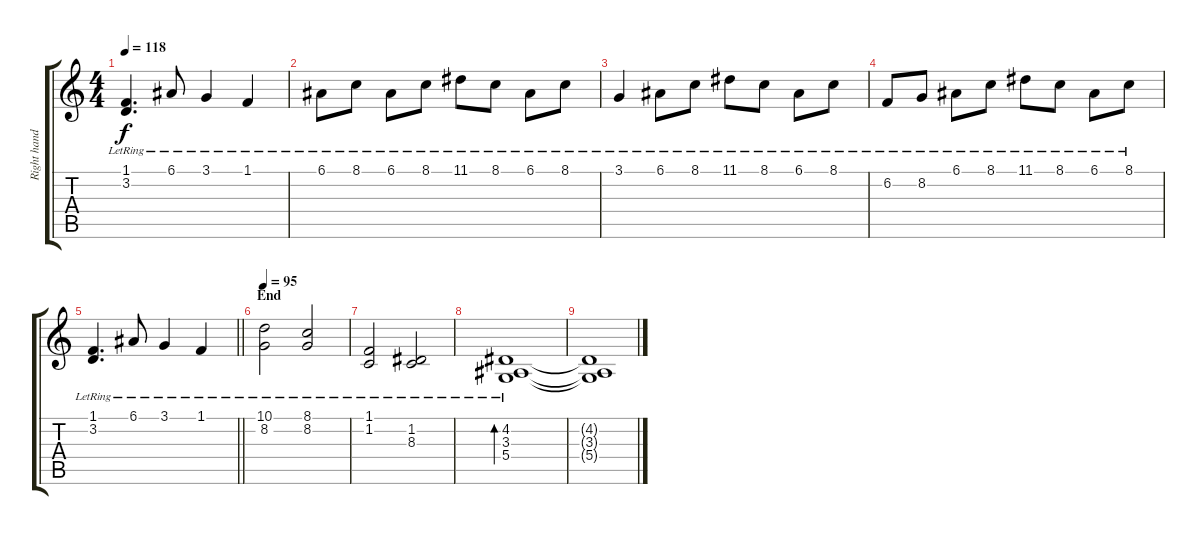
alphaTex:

\track ("Right hand" "Right hand") {instrument acousticgrandpiano}
\staff {score tabs}
\tuning (E4 B3 G3 D3 A2 E2) {hide}
\ts (4 4)
\tempo 118
\clef g2
\ks c
(1.1{lr} 3.2{lr}).4{d dy f} 6.1{lr}.8 3.1{lr}.4 1.1{lr}.4 |
6.1{lr}.8 8.1{lr}.8 6.1{lr}.8 8.1{lr}.8 11.1{lr}.8 8.1{lr}.8 6.1{lr}.8 8.1{lr}.8 |
3.1{lr}.4 6.1{lr}.8 8.1{lr}.8 11.1{lr}.8 8.1{lr}.8 6.1{lr}.8 8.1{lr}.8 |
6.2{lr}.8 8.2{lr}.8 6.1{lr}.8 8.1{lr}.8 11.1{lr}.8 8.1{lr}.8 6.1{lr}.8 8.1{lr}.8 |
\barLineRight lightlight
(1.1{lr} 3.2{lr}).4{d} 6.1{lr}.8 3.1{lr}.4 1.1{lr}.4 |
\section ("" "End")
\tempo 95
(10.1{lr} 8.2{lr}).2 (8.1{lr} 8.2{lr}).2 |
(1.1{lr} 1.2{lr}).2 (1.2{lr} 8.3{lr}).2 |
(4.2{lr} 3.3{lr} 5.4{lr}).1{bd 480} |
(4.2{t} 3.3{t} 5.4{t}).1
